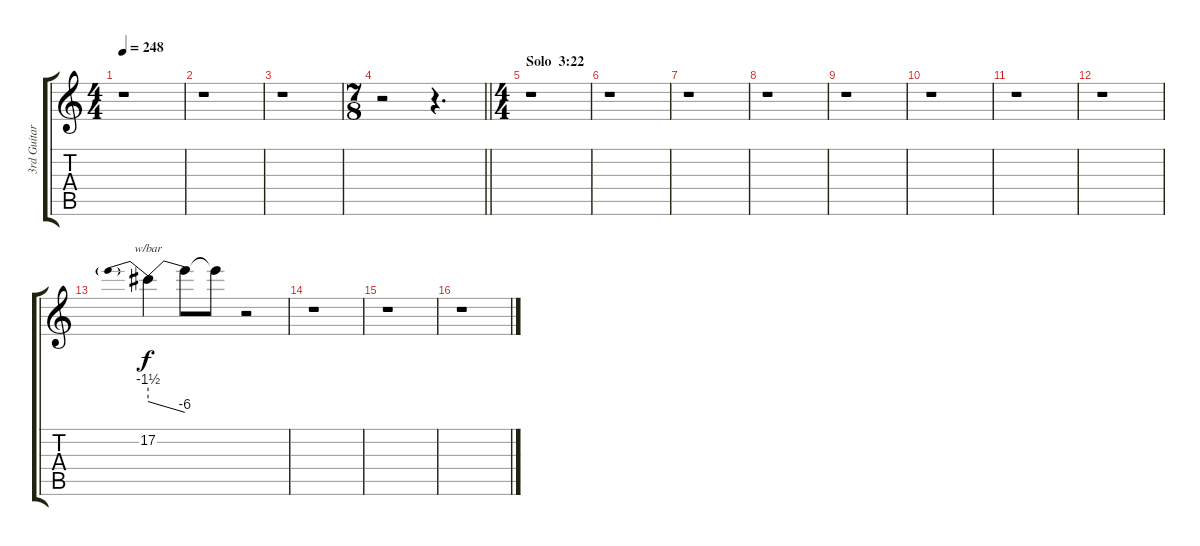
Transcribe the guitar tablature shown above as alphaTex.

\track ("3rd Guitar" "3rd Guitar") {instrument distortionguitar}
\staff {score tabs}
\tuning (E4 B3 G3 D3 A2 E2) {hide}
\ts (4 4)
\tempo 248
\clef g2
\ks c
r.1{dy f} |
r.1 |
r.1 |
\ts (7 8)
\barLineRight lightlight
r.2 r.4{d} |
\ts (4 4)
\section ("" "Solo  3:22")
r.1 |
r.1 |
r.1 |
r.1 |
r.1 |
r.1 |
r.1 |
r.1 |
17.2.4{tbe (predivedive default 0 -6 60 -24) volume 10 balance 1} 17.2{t}.8 17.2{t}.8 r.2 |
r.1 |
r.1 |
r.1
